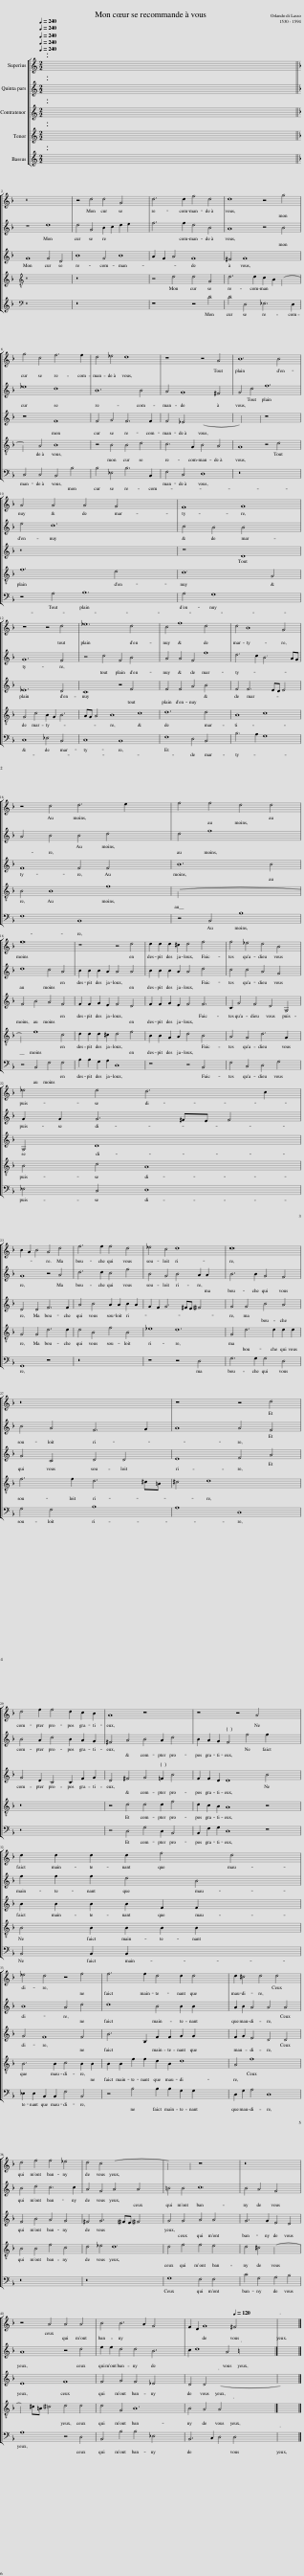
X:1
%%score [ 1 2 3 4 5 ]
L:1/8
Q:1/4=240
M:2/2
I:linebreak $
K:C
V:1 treble
V:2 treble
V:3 treble
V:4 treble
V:5 treble
V:1
 x8 ||$[K:F] z16 | z4 d4 d4 G4 x4 | d6 d2 f4 d4 | d8 z4 g4 |$ %5
 g4 c4 f6 f2 | d4 _e4 d8 | z8 z4 A4 | B12 B4 x4 |$ A4 A4 A4 G4 x4 | %10
 F8 G8 |$ z8 z4 d4 x2 | _e12 d4 x6 | c4 f8 d4 x4 | d4 B8 G4 |$ %15
 z4 c4 d6 e2 x4 | f4 f4 d4 d4 |$ f16 | z8 z4 d4 | d2 d2 d2 ^c2 d4 f4 x2 | %20
 f4 _e4 d4 B4 x2 |$ _e4 e4 d6 c2 |$ B2 A2 B4 A4 d4 | f6 f2 f4 d4 | _e4 c4 d8 x4 | %25
 d16 |$ z16 | z8 z4 d4 |$ d4 f2 f4 d2 c2 B2 | A8 z8 x2 | %30
 z8 z4 A4 x6 |$ d2 d2 d2 d2 f4 d4 |$ _e4 d4 z4 f4 | f6 f2 d4 d2 d4 x2 | d2 ^c4 d4 d4 x2 |$ %35
 d4 f4 f4 _e4 | d4 c4 x8- x4 | x6 x2 z8 x4 | z16 |$ z4 A4 A4 A4 | %40
 B4 B6 A2 G4 x4 | F2 D2 G8[Q:1/4=120] ^F4 x14 | x16 |] %43
V:2
 x8 ||$[K:F] z8 d8 | d4 G4 B2 c2 d2 e2 x4 | f6 f2 d4 B4 | A8 z4 B4 |$ %5
 _e8 d8 | B12 B4 | A4 G8 ^F4 | G4 d4 f12 |$ e4 d12 x4 | %10
 c4 B4 B4 x4 |$ G12 F4 x2 | z4 c4 F4 B4 x6 | A4 A4 F4 f8 | d6 c2 B6 AG |$ %15
 A4 B4 B4 d4 x4 | d4 f8 x4 |$ d8 c4 A4 | B2 B2 B2 A2 A4 A4 | B2 B2 B2 A2 A4 d4 x2 | %20
 c4 c4 A4 G4 x2 |$ G2 G2 G6 ^FE F4 |$ G8 z4 A4 | d6 d2 c4 f4 | B4 G4 B4 A2 A2 x4 | %25
 B6 B2 G4 F4 |$ B4 A4 F6 G2 | A8 A4 F4 |$ B4 A2 d4 B2 A2 G2 | ^F4 A4 B4 A2 d4 | %30
 B2 A2 G2 F4 f4 f2 x6 |$ f2 f2 f2 d4 B4 x2 |$ B8 A4 d4 | d8 B4 B2 B2 x4 | A2 B2 A4 A4 A4 |$ %35
 B4 d4 c6 c2 | A4 G4 A4 A4 x4 | =B4 B4 c12 | B4 A4 G4 x4 |$ A8 z4 d4 | %40
 f2 f2 d4 d4 B6 x2 | c2 d8 A4 x16 | x16 |] %43
V:3
 x8 ||$[K:F] G8 G4 D4 | B8 G4 B8 | A2 G2 A4 G8 | ^F4 G8 x4 |$ %5
 z8 F8 | F4 G4 F6 F2 | F4 _E4 x8- | x6 x2 z8 x4 |$ z16 x4 | %10
 z8 D8 |$ _E12 D4 x2 | C8 z4 F4 x6 | F4 F4 A4 B4 x4 | F4 F6 ED E4 |$ %15
 F8 F4 F4 x4 | B12 B4 |$ F4 B4 A4 F4 | F2 F2 G2 E2 F4 D4 | F2 F2 G2 E2 F4 F6 | %20
 C2 G4 F4 D4 G,4 |$ G,4 D8 x4 |$ D4 D4 F6 F2 | A4 B4 A2 A2 B2 A2 | G2 F2 G6 ^FE !courtesy!^F4 x4 | %25
 G4 G4 B4 A4 |$ G4 C4 D4 D4 | E8 F4 A4 |$ G4 D2 B,4 B,2 F2 G2 | D4 ^F4 G4 =F2 B4 | %30
 F2 F2 D2 D8 B4 x4 |$ B2 B2 B2 B2 F2 F2 x4 |$ G4 F8 F4 | B6 B,2 F2 F2 G2 G2 x4 | F2 G2 E4 D4 D4 |$ %35
 F4 B4 A4 G4 | ^F4 G6 !courtesy!^FE !courtesy!^F4 x4 | G4 G4 A4 A4 x4 | G6 G2 E4 D4 |$ E8 F8 | %40
 F4 G4 F4 _E4 x4 | D4 D4 x8- x14 | x16 |] %43
V:4
 x8 ||$[K:F][K:treble-8] z16 | z16 x4 | z4 d4 d4 G4 | d6 d2 c2 B2 x4- |$ %5
 x4 A4 B8 | z4 B4 B4 d4 | c6 G2 B4 A4 | G8 z4 d4 x4 |$ f12 e4 x4 | %10
 d12 G4 |$ G4 c4 B2 G2 B6 | AG A4 B8 c8 | d12 d4 x4 | B8 c8 |$ %15
 B4 B8 f8 | x4- x12 |$ x4 f8 c4 | d2 d2 d2 ^c2 d4 f4 | B2 B2 G2 A2 d4 B4 x2 | %20
 A4 G4 d6 G2 x2 |$ B4 c4 A8 |$ G4 G4 d6 d2 | d4 B4 f4 B4 | _e8 d12 | %25
 G4 d6 d2 d2 d2 |$ f6 f2 d6 ^c=B | ^c4 d8 x4 |$ z16 | z4 d4 d4 d2 f4 | %30
 d2 c2 B2 A8 z4 x4 |$ B4 B2 B2 B2 B2 x4 |$ B6 B2 c4 B2 B2 | B2 B2 f2 f2 d2 B2 d8 | A4 f8 x4 |$ %35
 B4 B4 f4 c4 | d4 _e4 d12 | d4 f4 f4 e4 x4 | d4 ^c4 x4- x4 |$ x2 ^c=B !courtesy!^c4 d4 d4 | %40
 d4 G4 B12 | B4 A4 A4 x16 x2 | x16 |] %43
V:5
 x8 ||$[K:F][K:bass] z16 | z16 x4 | z8 z4 D4 | D4 D,4 _E,6 D,2 |$ %5
 C,4 C,4 B,,4 B,4 | B,4 _E,4 B,6 B,,2 | F,4 C,4 D,8 | z16 x4 |$ z4 A,4 B,12 | %10
 A,4 G,8 x4 |$ C,8 _E,4 B,,4 x2 | C,8 B,,8 x6 | F,8 D,4 B,,4 x4 | B,6 A,2 G,8 |$ %15
 F,8 B,,8 x4 | z4 B,,4 B,8 |$ z4 B,,4 F,4 F,4 | B,2 B,2 G,2 A,2 D,8 | z8 z4 B,,4 x2 | %20
 F,4 C,4 D,4 G,4 x2 |$ _E,4 C,4 D,8 |$ G,,8 z8 | z16 | z8 z4 D,4 x4 | %25
 G,6 G,2 G,4 D,4 |$ G,4 F,4 B,8 | A,8 D,8 |$ z16 | z4 D,4 G,4 D,2 B,,4 | %30
 B,,2 F,2 G,2 D,8 z8 |$ B,,4 B,,2 B,,2 x8 |$ _E,2 E,2 B,,2 B,,2 F,4 B,,4 | z4 B,4 B,2 B,2 G,2 G,2 x4 | D,2 G,2 A,4 D,8 |$ %35
 z16 | z16 x4 | G,8 F,4 F,4 x4 | C4 G,4 A,4 B,4 |$ A,8 z4 D,4 | %40
 B,,4 B,4 B,4 _E,4 x4 | B,,6 C,2 D,4 D,4 x14 | x16 |] %43
